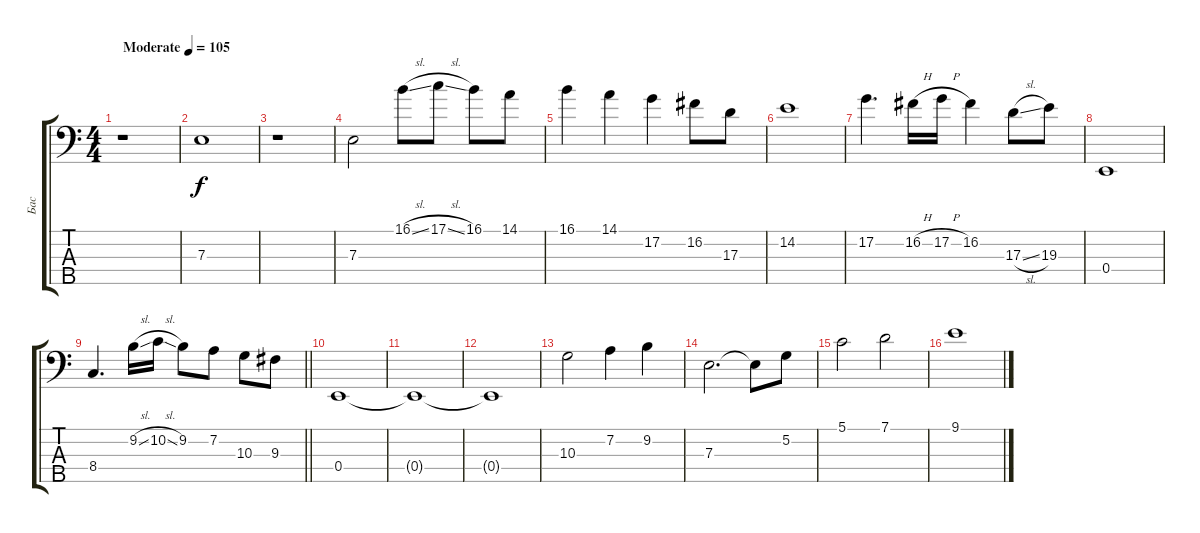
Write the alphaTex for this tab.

\track ("Бас" "Бас") {instrument electricbassfinger}
\staff {score tabs}
\tuning (G2 D2 A1 E1 B0) {hide}
\ts (4 4)
\tempo (105 "Moderate")
\clef f4
\ks c
r.1{dy f instrument electricbassfinger} |
7.3.1 |
r.1 |
7.3.2 16.1{sl}.8 17.1{sl}.8 16.1.8 14.1.8 |
16.1.4 14.1.4 17.2.4 16.2.8 17.3.8 |
14.2.1 |
17.2.4{d} 16.2{h}.16 17.2{h}.16 16.2.4 17.3{sl}.8 19.3.8 |
0.4.1 |
\barLineRight lightlight
8.4.4{d} 9.2{sl}.16 10.2{sl}.16 9.2.8 7.2.8 10.3.8 9.3.8 |
0.4.1 |
0.4{t}.1 |
0.4{t}.1 |
10.3.2 7.2.4 9.2.4 |
7.3.2{d} 7.3{t}.8 5.2.8 |
5.1.2 7.1.2 |
9.1.1
